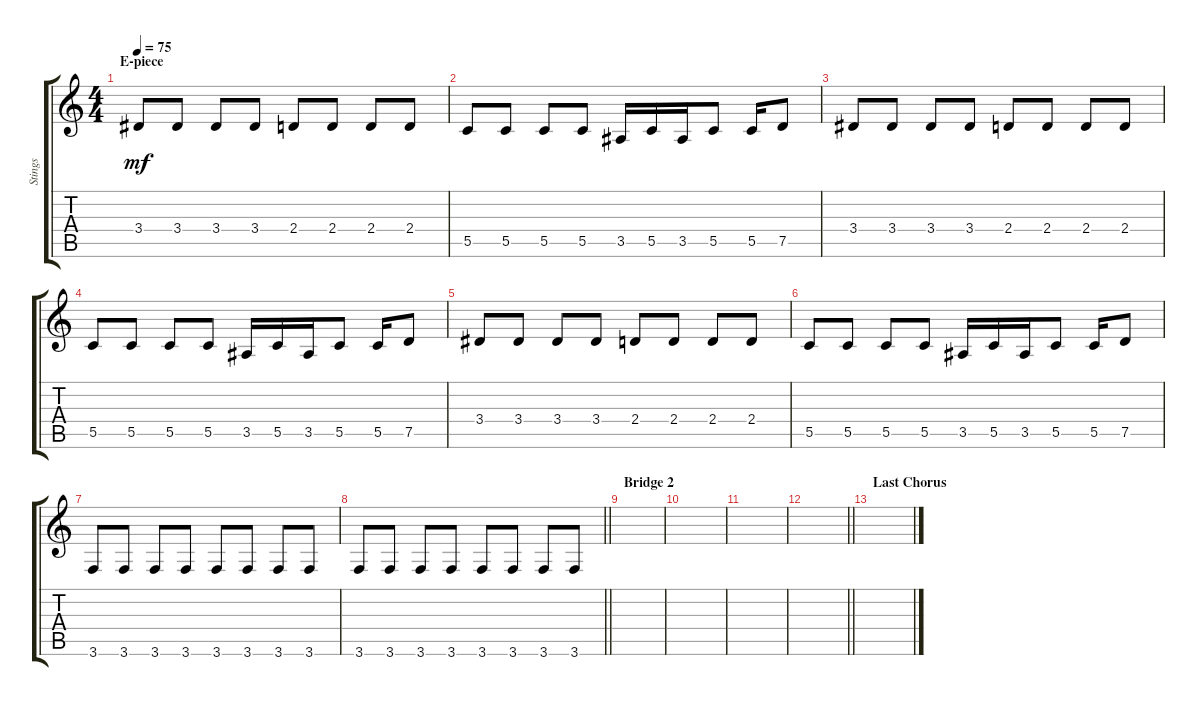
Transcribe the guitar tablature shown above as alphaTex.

\track ("Stings" "Stings") {instrument contrabass}
\staff {score tabs}
\tuning (D4 A3 F3 C3 G2 D2) {hide}
\ts (4 4)
\section ("" "E-piece")
\tempo 75
\clef g2
\ks c
3.4.8{dy mf} 3.4.8 3.4.8 3.4.8 2.4.8 2.4.8 2.4.8 2.4.8 |
5.5.8 5.5.8 5.5.8 5.5.8 3.5.16 5.5.16 3.5.16 5.5.8 5.5.16 7.5.8 |
3.4.8 3.4.8 3.4.8 3.4.8 2.4.8 2.4.8 2.4.8 2.4.8 |
5.5.8 5.5.8 5.5.8 5.5.8 3.5.16 5.5.16 3.5.16 5.5.8 5.5.16 7.5.8 |
3.4.8 3.4.8 3.4.8 3.4.8 2.4.8 2.4.8 2.4.8 2.4.8 |
5.5.8 5.5.8 5.5.8 5.5.8 3.5.16 5.5.16 3.5.16 5.5.8 5.5.16 7.5.8 |
3.6.8 3.6.8 3.6.8 3.6.8 3.6.8 3.6.8 3.6.8 3.6.8 |
\barLineRight lightlight
3.6.8 3.6.8 3.6.8 3.6.8 3.6.8 3.6.8 3.6.8 3.6.8 |
\section ("" "Bridge 2")
|
|
|
\barLineRight lightlight
|
\section ("" "Last Chorus")
